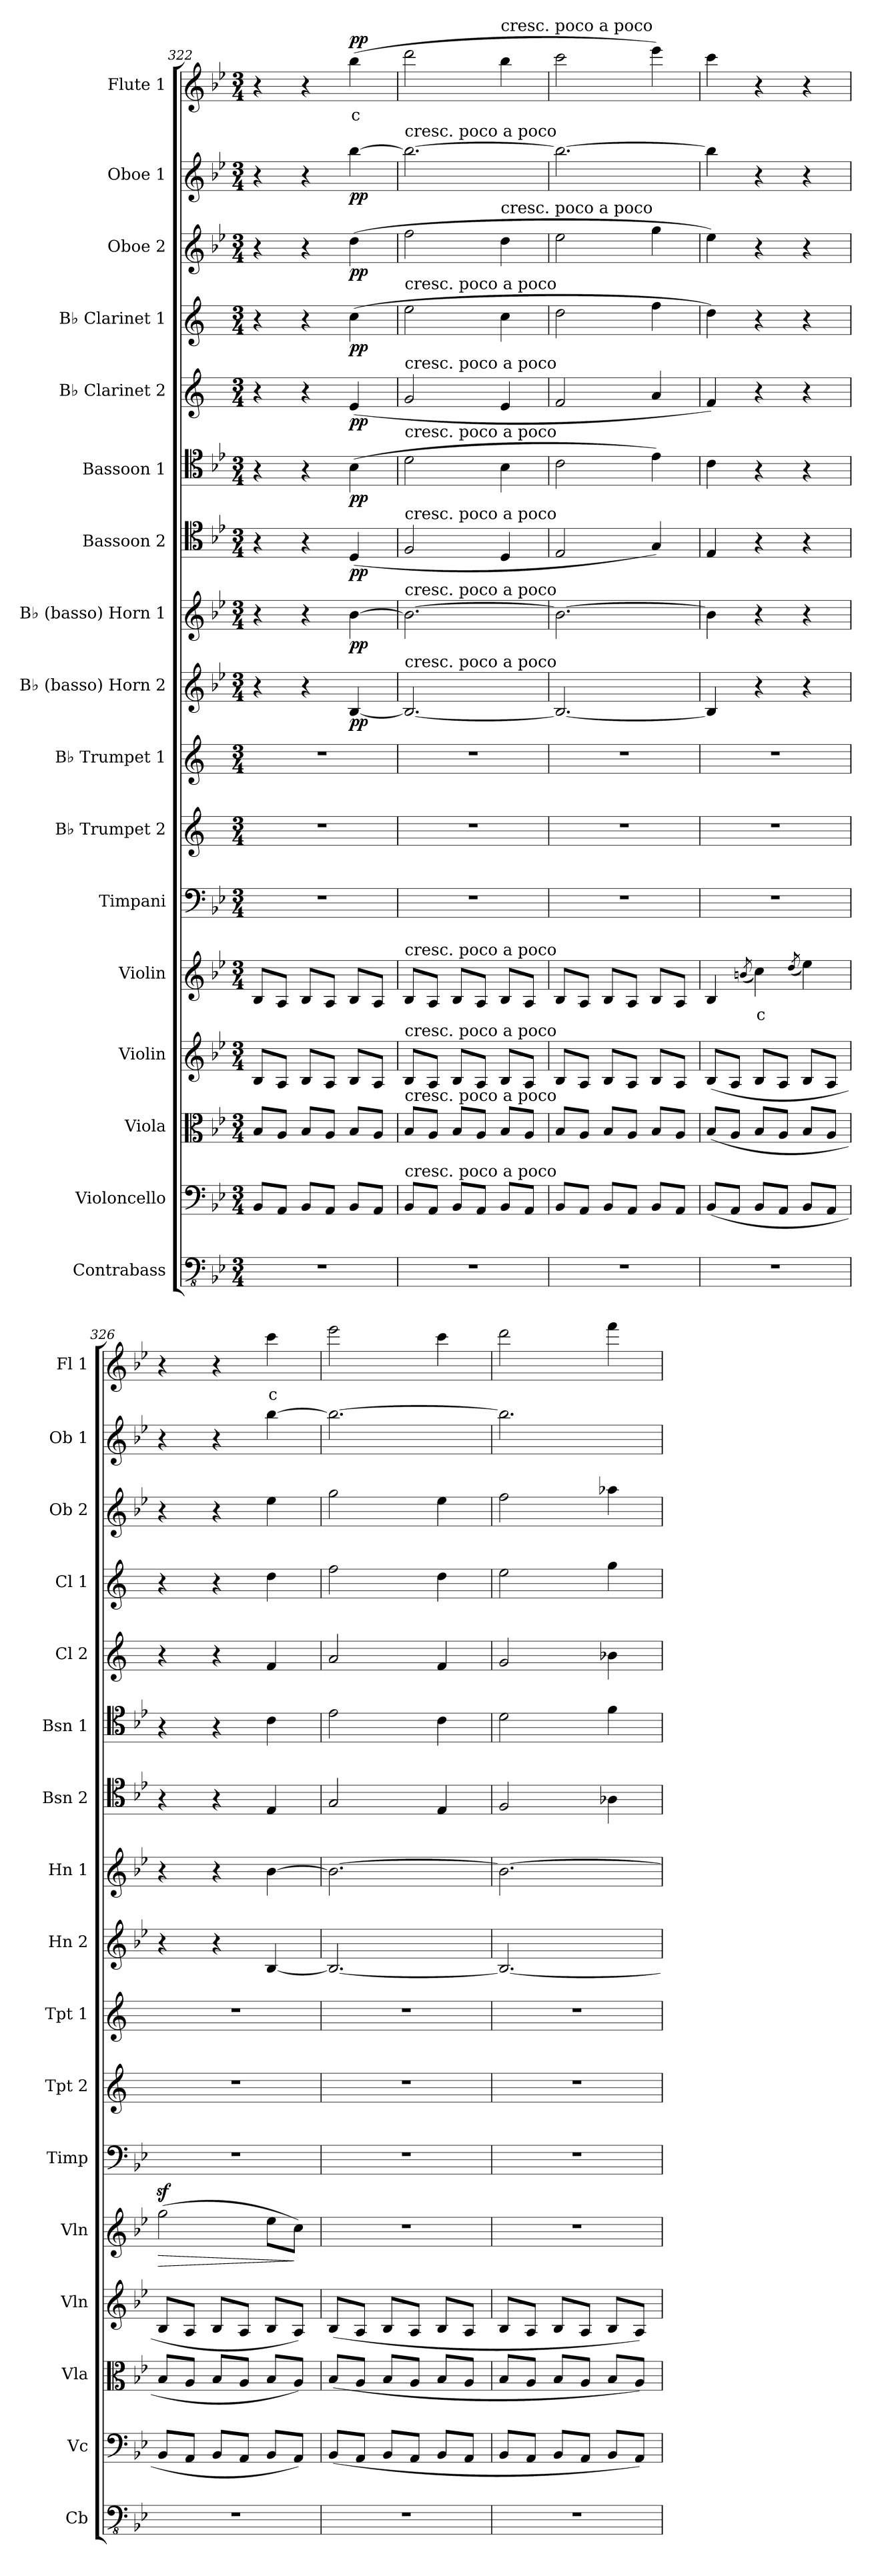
**kern	**kern	**kern	**kern	**kern	**text	**dynam	**kern	**kern	**kern	**kern	**dynam	**kern	**dynam	**kern	**dynam	**kern	**dynam	**kern	**dynam	**kern	**dynam	**kern	**dynam	**kern	**dynam	**kern	**text	**dynam
*part17	*part16	*part15	*part14	*part13	*part13	*part13	*part12	*part11	*part10	*part9	*part9	*part8	*part8	*part7	*part7	*part6	*part6	*part5	*part5	*part4	*part4	*part3	*part3	*part2	*part2	*part1	*part1	*part1
*staff17	*staff16	*staff15	*staff14	*staff13	*staff13	*staff13	*staff12	*staff11	*staff10	*staff9	*staff9	*staff8	*staff8	*staff7	*staff7	*staff6	*staff6	*staff5	*staff5	*staff4	*staff4	*staff3	*staff3	*staff2	*staff2	*staff1	*staff1	*staff1
*I"Contrabass	*I"Violoncello	*I"Viola	*I"Violin	*I"Violin	*	*	*I"Timpani	*I"B♭ Trumpet 2	*I"B♭ Trumpet 1	*I"B♭ (basso) Horn 2	*	*I"B♭ (basso) Horn 1	*	*I"Bassoon 2	*	*I"Bassoon 1	*	*I"B♭ Clarinet 2	*	*I"B♭ Clarinet 1	*	*I"Oboe 2	*	*I"Oboe 1	*	*I"Flute 1	*	*
*I'Cb	*I'Vc	*I'Vla	*I'Vln	*I'Vln	*	*	*I'Timp	*I'Tpt 2	*I'Tpt 1	*I'Hn 2	*	*I'Hn 1	*	*I'Bsn 2	*	*I'Bsn 1	*	*I'Cl 2	*	*I'Cl 1	*	*I'Ob 2	*	*I'Ob 1	*	*I'Fl 1	*	*
*clefFv4	*clefF4	*clefC3	*clefG2	*clefG2	*	*	*clefF4	*clefG2	*clefG2	*clefG2	*	*clefG2	*	*clefC4	*	*clefC4	*	*clefG2	*	*clefG2	*	*clefG2	*	*clefG2	*	*clefG2	*	*
*	*	*	*	*	*	*	*	*ITrd1c2	*ITrd1c2	*ITrd8c14	*	*ITrd8c14	*	*	*	*	*	*ITrd1c2	*	*ITrd1c2	*	*	*	*	*	*	*	*
*k[b-e-]	*k[b-e-]	*k[b-e-]	*k[b-e-]	*k[b-e-]	*	*	*k[b-e-]	*k[b-e-]	*k[b-e-]	*k[b-e-]	*	*k[b-e-]	*	*k[b-e-]	*	*k[b-e-]	*	*k[b-e-]	*	*k[b-e-]	*	*k[b-e-]	*	*k[b-e-]	*	*k[b-e-]	*	*
*M3/4	*M3/4	*M3/4	*M3/4	*M3/4	*	*	*M3/4	*M3/4	*M3/4	*M3/4	*	*M3/4	*	*M3/4	*	*M3/4	*	*M3/4	*	*M3/4	*	*M3/4	*	*M3/4	*	*M3/4	*	*
=322	=322	=322	=322	=322	=322	=322	=322	=322	=322	=322	=322	=322	=322	=322	=322	=322	=322	=322	=322	=322	=322	=322	=322	=322	=322	=322	=322	=322
2.r	8BB-/L	8B-/L	8B-/L	8B-/L	.	.	2.r	2.r	2.r	4r	.	4r	.	4r	.	4r	.	4r	.	4r	.	4r	.	4r	.	4r	.	.
.	8AA/J	8A/J	8A/J	8A/J	.	.	.	.	.	.	.	.	.	.	.	.	.	.	.	.	.	.	.	.	.	.	.	.
.	8BB-/L	8B-/L	8B-/L	8B-/L	.	.	.	.	.	4r	.	4r	.	4r	.	4r	.	4r	.	4r	.	4r	.	4r	.	4r	.	.
.	8AA/J	8A/J	8A/J	8A/J	.	.	.	.	.	.	.	.	.	.	.	.	.	.	.	.	.	.	.	.	.	.	.	.
!	!	!	!	!	!	!	!	!	!	!	!LO:DY:b	!	!LO:DY:b	!	!LO:DY:b	!	!LO:DY:b	!	!LO:DY:b	!	!LO:DY:b	!	!LO:DY:b	!	!LO:DY:b	!	!LO:LY:b:color=#FF0000	!LO:DY:b
.	8BB-/L	8B-/L	8B-/L	8B-/L	.	.	.	.	.	[4BB-/	pp	[4B-\	pp	(>4D/	pp	(>4B-\	pp	(>4d/	pp	(>4b-\	pp	(>4dd\	pp	[4bb-\	pp	(>4bb-\	c	pp
.	8AA/J	8A/J	8A/J	8A/J	.	.	.	.	.	.	.	.	.	.	.	.	.	.	.	.	.	.	.	.	.	.	.	.
=323	=323	=323	=323	=323	=323	=323	=323	=323	=323	=323	=323	=323	=323	=323	=323	=323	=323	=323	=323	=323	=323	=323	=323	=323	=323	=323	=323	=323
!	!	!	!	!	!	!	!	!	!	!	!	!	!	!	!	!	!	!	!	!	!	!	!	!LO:TX:a:t=cresc. poco a poco	!	!	!	!
!	!	!	!	!	!	!	!	!	!	!	!	!	!	!	!	!	!	!	!	!LO:TX:a:t=cresc. poco a poco	!	!	!	!	!	!	!	!
!	!	!	!	!	!	!	!	!	!	!	!	!	!	!	!	!	!	!LO:TX:a:t=cresc. poco a poco	!	!	!	!	!	!	!	!	!	!
!	!	!	!	!	!	!	!	!	!	!	!	!	!	!	!	!LO:TX:a:t=cresc. poco a poco	!	!	!	!	!	!	!	!	!	!	!	!
!	!	!	!	!	!	!	!	!	!	!	!	!	!	!LO:TX:a:t=cresc. poco a poco	!	!	!	!	!	!	!	!	!	!	!	!	!	!
!	!	!	!	!	!	!	!	!	!	!	!	!LO:TX:a:t=cresc. poco a poco	!	!	!	!	!	!	!	!	!	!	!	!	!	!	!	!
!	!	!	!	!	!	!	!	!	!	!LO:TX:a:t=cresc. poco a poco	!	!	!	!	!	!	!	!	!	!	!	!	!	!	!	!	!	!
!	!	!	!	!LO:TX:a:t=cresc. poco a poco	!	!	!	!	!	!	!	!	!	!	!	!	!	!	!	!	!	!	!	!	!	!	!	!
!	!	!	!LO:TX:a:t=cresc. poco a poco	!	!	!	!	!	!	!	!	!	!	!	!	!	!	!	!	!	!	!	!	!	!	!	!	!
!	!	!LO:TX:a:t=cresc. poco a poco	!	!	!	!	!	!	!	!	!	!	!	!	!	!	!	!	!	!	!	!	!	!	!	!	!	!
!	!LO:TX:a:t=cresc. poco a poco	!	!	!	!	!	!	!	!	!	!	!	!	!	!	!	!	!	!	!	!	!	!	!	!	!	!	!
2.r	8BB-/L	8B-/L	8B-/L	8B-/L	.	.	2.r	2.r	2.r	2.BB-/_	.	2.B-\_	.	2F/	.	2d\	.	2f/	.	2dd\	.	2ff\	.	2.bb-\_	.	2ddd\	.	.
.	8AA/J	8A/J	8A/J	8A/J	.	.	.	.	.	.	.	.	.	.	.	.	.	.	.	.	.	.	.	.	.	.	.	.
.	8BB-/L	8B-/L	8B-/L	8B-/L	.	.	.	.	.	.	.	.	.	.	.	.	.	.	.	.	.	.	.	.	.	.	.	.
.	8AA/J	8A/J	8A/J	8A/J	.	.	.	.	.	.	.	.	.	.	.	.	.	.	.	.	.	.	.	.	.	.	.	.
!	!	!	!	!	!	!	!	!	!	!	!	!	!	!	!	!	!	!	!	!	!	!	!	!	!	!LO:TX:a:t=cresc. poco a poco	!	!
!	!	!	!	!	!	!	!	!	!	!	!	!	!	!	!	!	!	!	!	!	!	!LO:TX:a:t=cresc. poco a poco	!	!	!	!	!	!
.	8BB-/L	8B-/L	8B-/L	8B-/L	.	.	.	.	.	.	.	.	.	4D/	.	4B-\	.	4d/	.	4b-\	.	4dd\	.	.	.	4bb-\	.	.
.	8AA/J	8A/J	8A/J	8A/J	.	.	.	.	.	.	.	.	.	.	.	.	.	.	.	.	.	.	.	.	.	.	.	.
=324	=324	=324	=324	=324	=324	=324	=324	=324	=324	=324	=324	=324	=324	=324	=324	=324	=324	=324	=324	=324	=324	=324	=324	=324	=324	=324	=324	=324
2.r	8BB-/L	8B-/L	8B-/L	8B-/L	.	.	2.r	2.r	2.r	2.BB-/_	.	2.B-\_	.	2E-/	.	2c\	.	2e-/	.	2cc\	.	2ee-\	.	2.bb-\_	.	2ccc\	.	.
.	8AA/J	8A/J	8A/J	8A/J	.	.	.	.	.	.	.	.	.	.	.	.	.	.	.	.	.	.	.	.	.	.	.	.
.	8BB-/L	8B-/L	8B-/L	8B-/L	.	.	.	.	.	.	.	.	.	.	.	.	.	.	.	.	.	.	.	.	.	.	.	.
.	8AA/J	8A/J	8A/J	8A/J	.	.	.	.	.	.	.	.	.	.	.	.	.	.	.	.	.	.	.	.	.	.	.	.
.	8BB-/L	8B-/L	8B-/L	8B-/L	.	.	.	.	.	.	.	.	.	4G/)	.	4e-\)	.	4g/	.	4ee-\	.	4gg\	.	.	.	4eee-\)	.	.
.	8AA/J	8A/J	8A/J	8A/J	.	.	.	.	.	.	.	.	.	.	.	.	.	.	.	.	.	.	.	.	.	.	.	.
=325	=325	=325	=325	=325	=325	=325	=325	=325	=325	=325	=325	=325	=325	=325	=325	=325	=325	=325	=325	=325	=325	=325	=325	=325	=325	=325	=325	=325
2.r	(>8BB-/L	(>8B-/L	(>8B-/L	4B-/	.	.	2.r	2.r	2.r	4BB-/]	.	4B-\]	.	4E-/	.	4c\	.	4e-/)	.	4cc\)	.	4ee-\)	.	4bb-\]	.	4ccc\	.	.
.	8AA/J	8A/J	8A/J	.	.	.	.	.	.	.	.	.	.	.	.	.	.	.	.	.	.	.	.	.	.	.	.	.
.	.	.	.	(<8qbn/	.	.	.	.	.	.	.	.	.	.	.	.	.	.	.	.	.	.	.	.	.	.	.	.
!	!	!	!	!	!LO:LY:b:color=#FF0000	!	!	!	!	!	!	!	!	!	!	!	!	!	!	!	!	!	!	!	!	!	!	!
.	8BB-/L	8B-/L	8B-/L	4cc\)	c	.	.	.	.	4r	.	4r	.	4r	.	4r	.	4r	.	4r	.	4r	.	4r	.	4r	.	.
.	8AA/J	8A/J	8A/J	.	.	.	.	.	.	.	.	.	.	.	.	.	.	.	.	.	.	.	.	.	.	.	.	.
.	.	.	.	(<8qdd/	.	.	.	.	.	.	.	.	.	.	.	.	.	.	.	.	.	.	.	.	.	.	.	.
.	8BB-/L	8B-/L	8B-/L	4ee-\)	.	.	.	.	.	4r	.	4r	.	4r	.	4r	.	4r	.	4r	.	4r	.	4r	.	4r	.	.
.	8AA/J	8A/J	8A/J	.	.	.	.	.	.	.	.	.	.	.	.	.	.	.	.	.	.	.	.	.	.	.	.	.
=326	=326	=326	=326	=326	=326	=326	=326	=326	=326	=326	=326	=326	=326	=326	=326	=326	=326	=326	=326	=326	=326	=326	=326	=326	=326	=326	=326	=326
!	!	!	!	!	!	!LO:HP:b	!	!	!	!	!	!	!	!	!	!	!	!	!	!	!	!	!	!	!	!	!	!
2.r	8BB-/L	8B-/L	8B-/L	(>2ggz<\	.	>	2.r	2.r	2.r	4r	.	4r	.	4r	.	4r	.	4r	.	4r	.	4r	.	4r	.	4r	.	.
.	8AA/J	8A/J	8A/J	.	.	.	.	.	.	.	.	.	.	.	.	.	.	.	.	.	.	.	.	.	.	.	.	.
.	8BB-/L	8B-/L	8B-/L	.	.	.	.	.	.	4r	.	4r	.	4r	.	4r	.	4r	.	4r	.	4r	.	4r	.	4r	.	.
.	8AA/J	8A/J	8A/J	.	.	.	.	.	.	.	.	.	.	.	.	.	.	.	.	.	.	.	.	.	.	.	.	.
!	!	!	!	!	!	!	!	!	!	!	!	!	!	!	!	!	!	!	!	!	!	!	!	!	!	!	!LO:LY:b:color=#FF0000	!
.	8BB-/L	8B-/L	8B-/L	8ee-\L	.	.	.	.	.	[4BB-/	.	[4B-\	.	4E-/	.	4c\	.	4e-/	.	4cc\	.	4ee-\	.	[4bb-\	.	4ccc\	c	.
.	8AA/J)	8A/J)	8A/J)	8cc\J)	.	]	.	.	.	.	.	.	.	.	.	.	.	.	.	.	.	.	.	.	.	.	.	.
!!LO:PB:g=z
=327	=327	=327	=327	=327	=327	=327	=327	=327	=327	=327	=327	=327	=327	=327	=327	=327	=327	=327	=327	=327	=327	=327	=327	=327	=327	=327	=327	=327
2.r	(>8BB-/L	(>8B-/L	(>8B-/L	2.r	.	.	2.r	2.r	2.r	2.BB-/_	.	2.B-\_	.	2G/	.	2e-\	.	2g/	.	2ee-\	.	2gg\	.	2.bb-\_	.	2eee-\	.	.
.	8AA/J	8A/J	8A/J	.	.	.	.	.	.	.	.	.	.	.	.	.	.	.	.	.	.	.	.	.	.	.	.	.
.	8BB-/L	8B-/L	8B-/L	.	.	.	.	.	.	.	.	.	.	.	.	.	.	.	.	.	.	.	.	.	.	.	.	.
.	8AA/J	8A/J	8A/J	.	.	.	.	.	.	.	.	.	.	.	.	.	.	.	.	.	.	.	.	.	.	.	.	.
.	8BB-/L	8B-/L	8B-/L	.	.	.	.	.	.	.	.	.	.	4E-/	.	4c\	.	4e-/	.	4cc\	.	4ee-\	.	.	.	4ccc\	.	.
.	8AA/J	8A/J	8A/J	.	.	.	.	.	.	.	.	.	.	.	.	.	.	.	.	.	.	.	.	.	.	.	.	.
=328	=328	=328	=328	=328	=328	=328	=328	=328	=328	=328	=328	=328	=328	=328	=328	=328	=328	=328	=328	=328	=328	=328	=328	=328	=328	=328	=328	=328
2.r	8BB-/L	8B-/L	8B-/L	2.r	.	.	2.r	2.r	2.r	2.BB-/_	.	2.B-\_	.	2F/	.	2d\	.	2f/	.	2dd\	.	2ff\	.	2.bb-\]	.	2ddd\	.	.
.	8AA/J	8A/J	8A/J	.	.	.	.	.	.	.	.	.	.	.	.	.	.	.	.	.	.	.	.	.	.	.	.	.
.	8BB-/L	8B-/L	8B-/L	.	.	.	.	.	.	.	.	.	.	.	.	.	.	.	.	.	.	.	.	.	.	.	.	.
.	8AA/J	8A/J	8A/J	.	.	.	.	.	.	.	.	.	.	.	.	.	.	.	.	.	.	.	.	.	.	.	.	.
.	8BB-/L	8B-/L	8B-/L	.	.	.	.	.	.	.	.	.	.	4A-X\	.	4f\	.	4a-X\	.	4ff\	.	4aa-X\	.	.	.	4fff\	.	.
.	8AA/J)	8A/J)	8A/J)	.	.	.	.	.	.	.	.	.	.	.	.	.	.	.	.	.	.	.	.	.	.	.	.	.
=	=	=	=	=	=	=	=	=	=	=	=	=	=	=	=	=	=	=	=	=	=	=	=	=	=	=	=	=
*-	*-	*-	*-	*-	*-	*-	*-	*-	*-	*-	*-	*-	*-	*-	*-	*-	*-	*-	*-	*-	*-	*-	*-	*-	*-	*-	*-	*-
